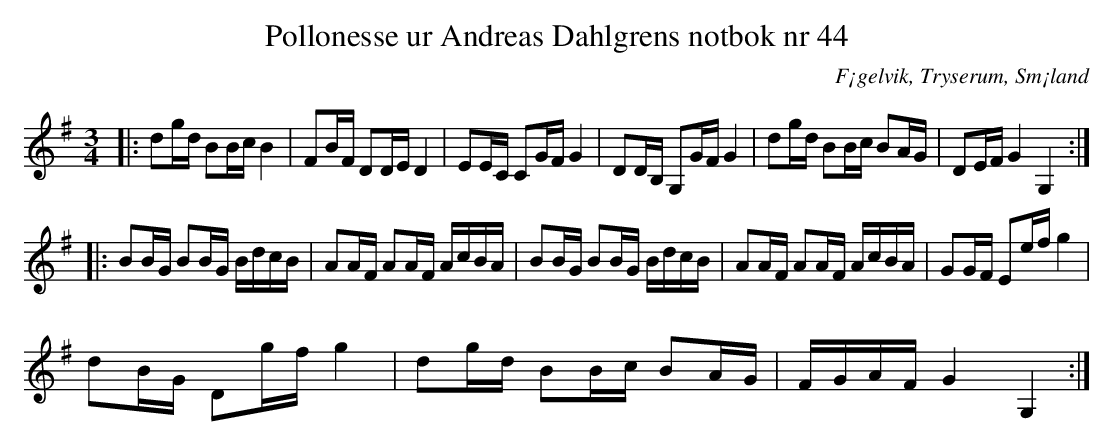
X:1
T:Pollonesse ur Andreas Dahlgrens notbok nr 44
O:F¡gelvik, Tryserum, Sm¡land
M:3/4
L:1/8
K:G
|: dg/d/ BB/c/ B2 | FB/F/ DD/E/ D2 | EE/C/ CG/F/ G2 | DD/B,/ G,G/F/ G2 | dg/d/ BB/c/ BA/G/ | DE/F/ G2 G,2 ::
BB/G/ BB/G/ B/d/c/B/ | AA/F/ AA/F/ A/c/B/A/ | BB/G/ BB/G/ B/d/c/B/ | AA/F/ AA/F/ A/c/B/A/ | GG/F/ Ee/f/ g2 |
dB/G/ Dg/f/ g2 | dg/d/ BB/c/ BA/G/ | F/G/A/F/ G2 G,2 :|
